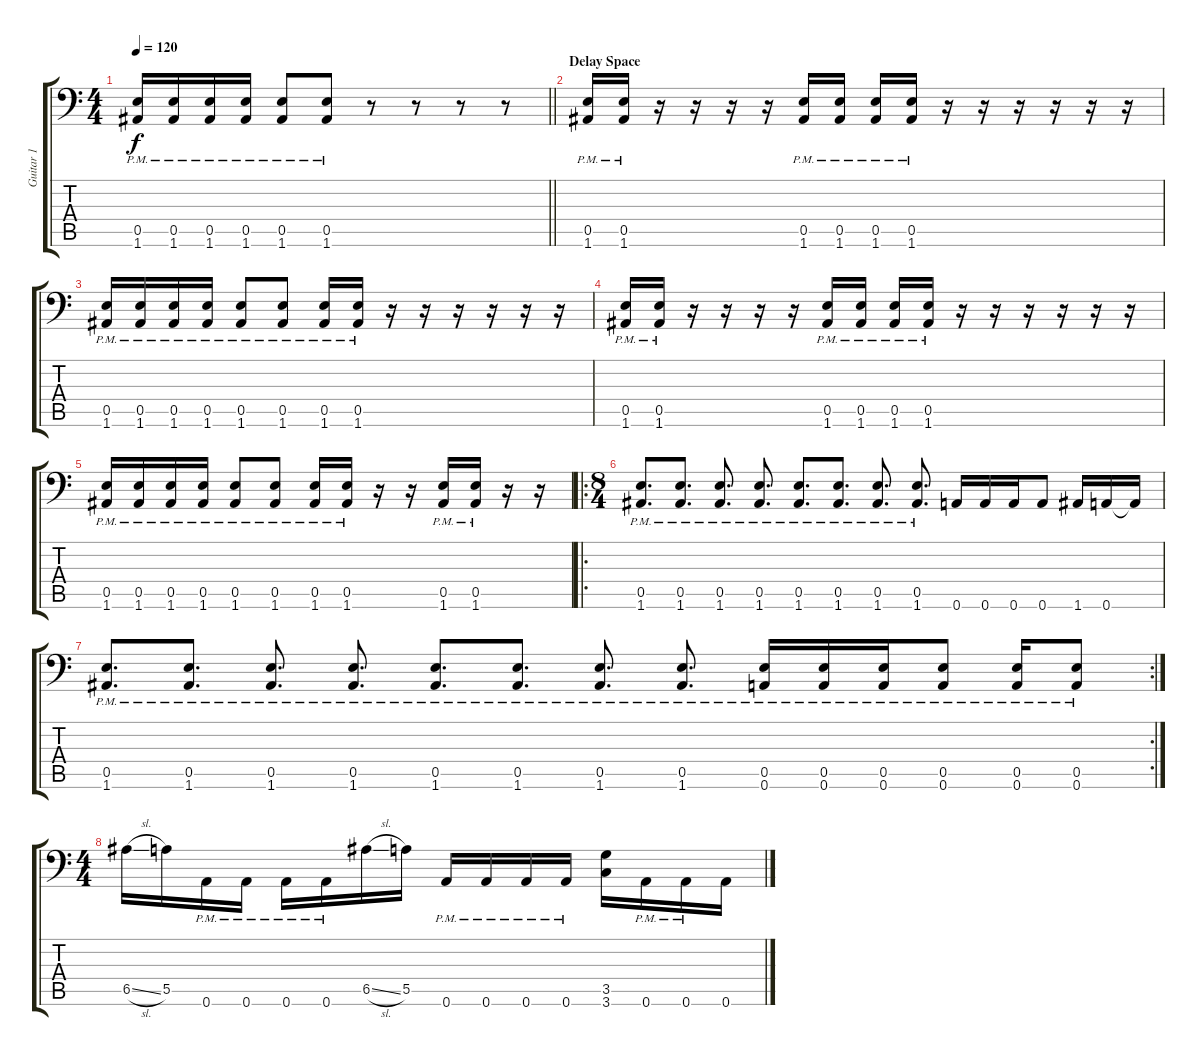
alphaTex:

\track ("Guitar 1" "Guitar 1") {instrument distortionguitar}
\staff {score tabs}
\tuning (B3 Gb3 D3 A2 E2 A1) {hide}
\ts (4 4)
\tempo 120
\clef f4
\barLineRight lightlight
\ks c
(0.5{pm} 1.6{pm}).16{dy f} (0.5{pm} 1.6{pm}).16 (0.5{pm} 1.6{pm}).16 (0.5{pm} 1.6{pm}).16 (0.5{pm} 1.6{pm}).8 (0.5{pm} 1.6{pm}).8 r.8 r.8 r.8 r.8 |
\section ("" "Delay Space ")
(0.5{pm} 1.6{pm}).16 (0.5{pm} 1.6{pm}).16 r.16 r.16 r.16 r.16 (0.5{pm} 1.6{pm}).16 (0.5{pm} 1.6{pm}).16 (0.5{pm} 1.6{pm}).16 (0.5{pm} 1.6{pm}).16 r.16 r.16 r.16 r.16 r.16 r.16 |
(0.5{pm} 1.6{pm}).16 (0.5{pm} 1.6{pm}).16 (0.5{pm} 1.6{pm}).16 (0.5{pm} 1.6{pm}).16 (0.5{pm} 1.6{pm}).8 (0.5{pm} 1.6{pm}).8 (0.5{pm} 1.6{pm}).16 (0.5{pm} 1.6{pm}).16 r.16 r.16 r.16 r.16 r.16 r.16 |
(0.5{pm} 1.6{pm}).16 (0.5{pm} 1.6{pm}).16 r.16 r.16 r.16 r.16 (0.5{pm} 1.6{pm}).16 (0.5{pm} 1.6{pm}).16 (0.5{pm} 1.6{pm}).16 (0.5{pm} 1.6{pm}).16 r.16 r.16 r.16 r.16 r.16 r.16 |
(0.5{pm} 1.6{pm}).16 (0.5{pm} 1.6{pm}).16 (0.5{pm} 1.6{pm}).16 (0.5{pm} 1.6{pm}).16 (0.5{pm} 1.6{pm}).8 (0.5{pm} 1.6{pm}).8 (0.5{pm} 1.6{pm}).16 (0.5{pm} 1.6{pm}).16 r.16 r.16 (0.5{pm} 1.6{pm}).16 (0.5{pm} 1.6{pm}).16 r.16 r.16 |
\ro
\ts (8 4)
(0.5{pm} 1.6{pm}).8{d} (0.5{pm} 1.6{pm}).8{d} (0.5{pm} 1.6{pm}).8{d} (0.5{pm} 1.6{pm}).8{d} (0.5{pm} 1.6{pm}).8{d} (0.5{pm} 1.6{pm}).8{d} (0.5{pm} 1.6{pm}).8{d} (0.5{pm} 1.6{pm}).8{d} 0.6.16 0.6.16 0.6.16 0.6.8 1.6.16 0.6.16 0.6{t}.16 |
\rc 2
(0.5{pm} 1.6{pm}).8{d} (0.5{pm} 1.6{pm}).8{d} (0.5{pm} 1.6{pm}).8{d} (0.5{pm} 1.6{pm}).8{d} (0.5{pm} 1.6{pm}).8{d} (0.5{pm} 1.6{pm}).8{d} (0.5{pm} 1.6{pm}).8{d} (0.5{pm} 1.6{pm}).8{d} (0.5{pm} 0.6{pm}).16 (0.5{pm} 0.6{pm}).16 (0.5{pm} 0.6{pm}).16 (0.5{pm} 0.6{pm}).8 (0.5{pm} 0.6{pm}).16 (0.5{pm} 0.6{pm}).8 |
\ts (4 4)
6.5{sl}.16 5.5.16 0.6{pm}.16 0.6{pm}.16 0.6{pm}.16 0.6{pm}.16 6.5{sl}.16 5.5.16 0.6{pm}.16 0.6{pm}.16 0.6{pm}.16 0.6{pm}.16 (3.5 3.6).16 0.6{pm}.16 0.6{pm}.16 0.6.16
